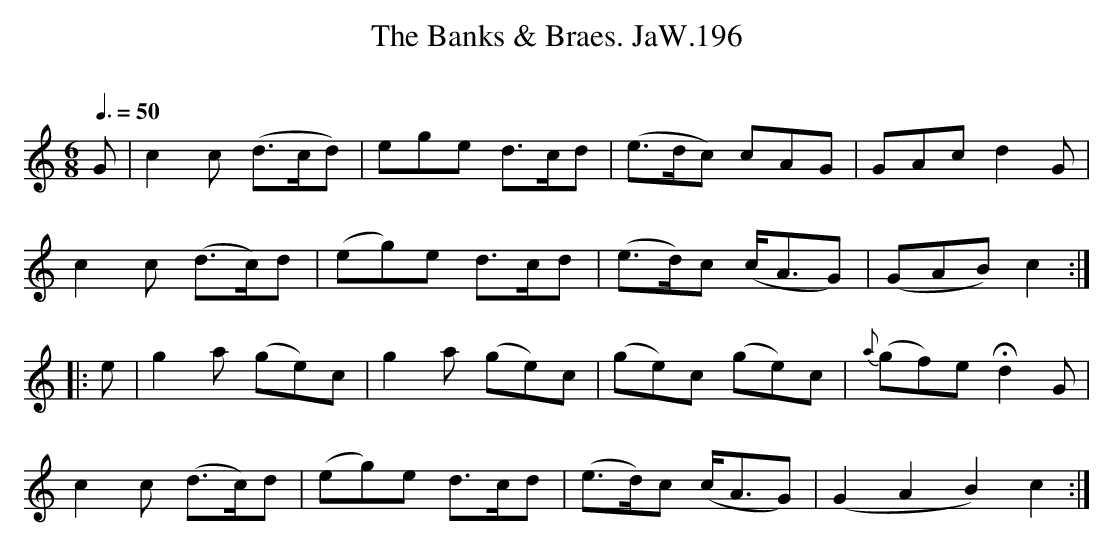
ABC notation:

X:1
T:Banks & Braes. JaW.196, The
M:6/8
L:1/8
Q:3/8=50
O:
K:C
G|c2c (d>cd)|ege d>cd|(e>dc) cAG|GAc d2G|
c2c (d>c)d|(eg)e d>cd|(e>d)c (c<AG)|(GAB) c2:|
|:e|g2a (ge)c|g2a (ge)c|(ge)c (ge)c |{a}(gf)e Hd2G|
c2c (d>c)d|(eg)e d>cd|(e>d)c (c<AG)|(G2A2B2) c2:|
